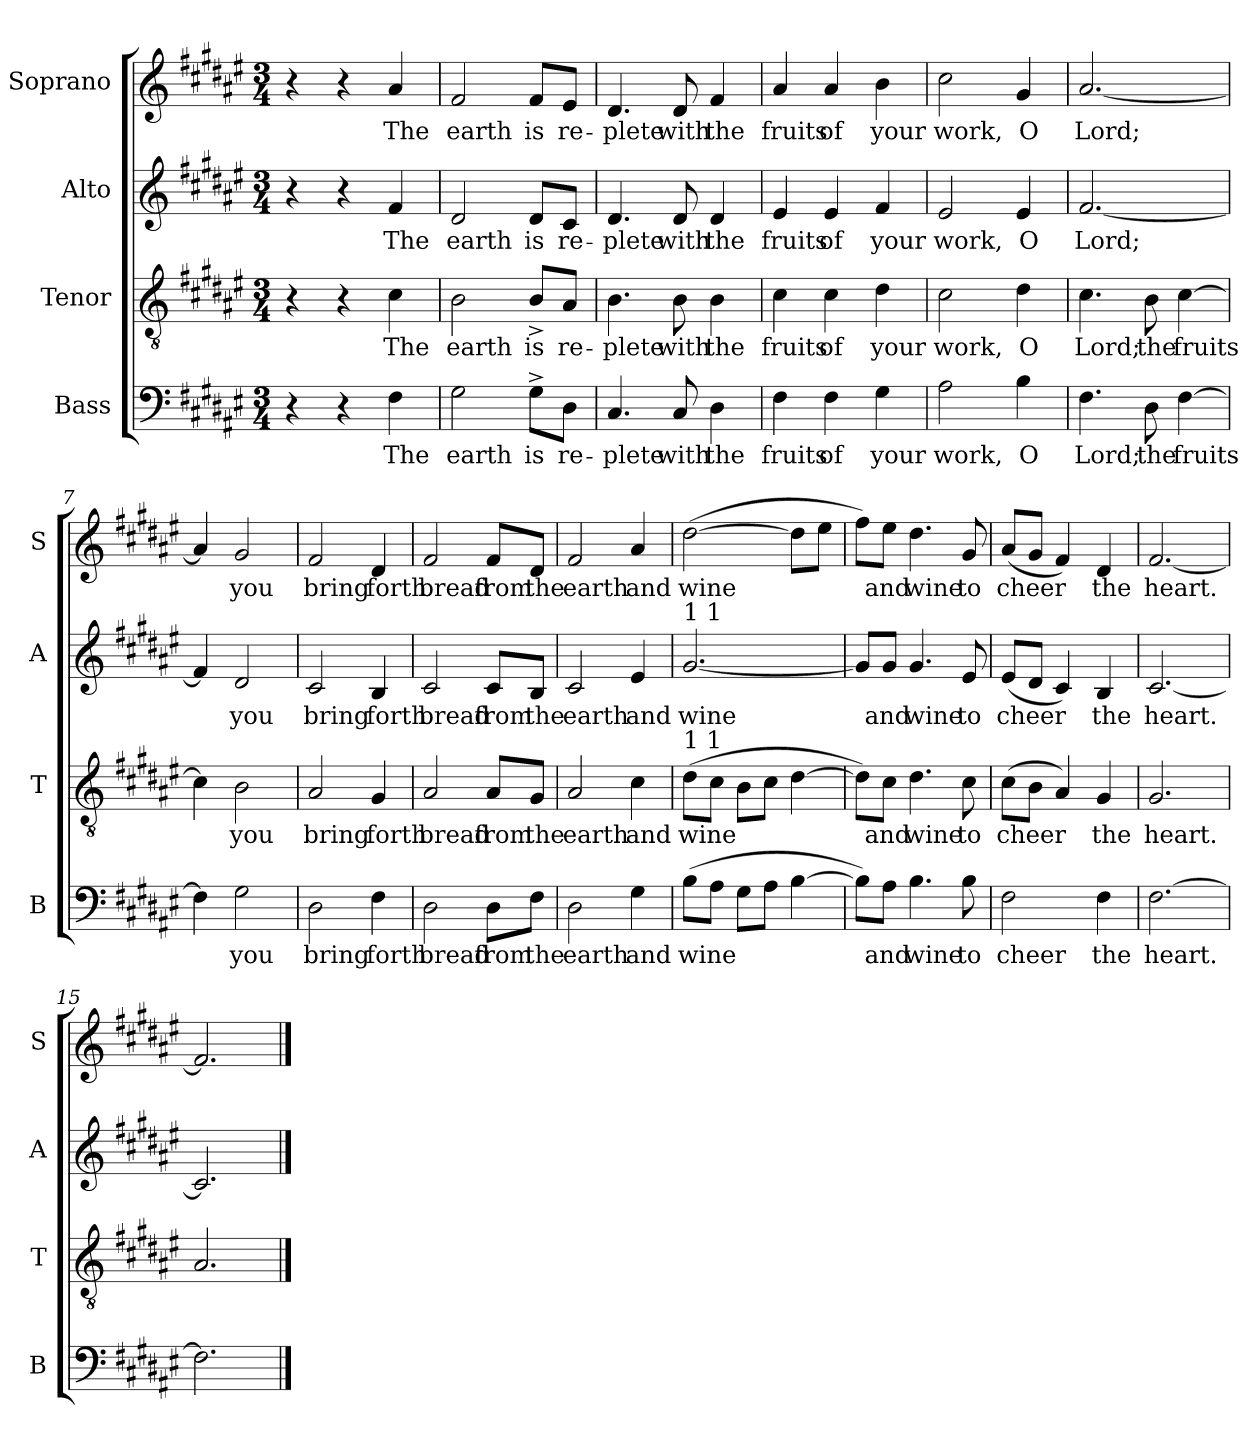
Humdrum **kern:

**kern	**text	**kern	**text	**kern	**text	**kern	**text
*part4	*part4	*part3	*part3	*part2	*part2	*part1	*part1
*staff4	*staff4	*staff3	*staff3	*staff2	*staff2	*staff1	*staff1
*I"Bass	*	*I"Tenor	*	*I"Alto	*	*I"Soprano	*
*I'B	*	*I'T	*	*I'A	*	*I'S	*
*clefF4	*	*clefGv2	*	*clefG2	*	*clefG2	*
*k[f#c#g#d#a#e#]	*	*k[f#c#g#d#a#e#]	*	*k[f#c#g#d#a#e#]	*	*k[f#c#g#d#a#e#]	*
*F#:	*	*F#:	*	*F#:	*	*F#:	*
*M3/4	*	*M3/4	*	*M3/4	*	*M3/4	*
=1	=1	=1	=1	=1	=1	=1	=1
4r	.	4r	.	4r	.	4r	.
4r	.	4r	.	4r	.	4r	.
!	!LO:LY:b	!	!LO:LY:b	!	!LO:LY:b	!	!LO:LY:b
4F#\	The	4c#\	The	4f#/	The	4a#/	The
=2	=2	=2	=2	=2	=2	=2	=2
!	!LO:LY:b	!	!LO:LY:b	!	!LO:LY:b	!	!LO:LY:b
2G#\	earth	2B\	earth	2d#/	earth	2f#/	earth
!	!LO:LY:b	!	!LO:LY:b	!	!LO:LY:b	!	!LO:LY:b
8G#^>\L	is	8B^</L	is	8d#/L	is	8f#/L	is
!	!LO:LY:b	!	!LO:LY:b	!	!LO:LY:b	!	!LO:LY:b
8D#\J	re-	8A#/J	re-	8c#/J	re-	8e#/J	re-
=3	=3	=3	=3	=3	=3	=3	=3
!	!LO:LY:b	!	!LO:LY:b	!	!LO:LY:b	!	!LO:LY:b
4.C#/	-plete	4.B\	-plete	4.d#/	-plete	4.d#/	-plete
!	!LO:LY:b	!	!LO:LY:b	!	!LO:LY:b	!	!LO:LY:b
8C#/	with	8B\	with	8d#/	with	8d#/	with
!	!LO:LY:b	!	!LO:LY:b	!	!LO:LY:b	!	!LO:LY:b
4D#\	the	4B\	the	4d#/	the	4f#/	the
=4	=4	=4	=4	=4	=4	=4	=4
!	!LO:LY:b	!	!LO:LY:b	!	!LO:LY:b	!	!LO:LY:b
4F#\	fruits	4c#\	fruits	4e#/	fruits	4a#/	fruits
!	!LO:LY:b	!	!LO:LY:b	!	!LO:LY:b	!	!LO:LY:b
4F#\	of	4c#\	of	4e#/	of	4a#/	of
!	!LO:LY:b	!	!LO:LY:b	!	!LO:LY:b	!	!LO:LY:b
4G#\	your	4d#\	your	4f#/	your	4b\	your
=5	=5	=5	=5	=5	=5	=5	=5
!	!LO:LY:b	!	!LO:LY:b	!	!LO:LY:b	!	!LO:LY:b
2A#\	work,	2c#\	work,	2e#/	work,	2cc#\	work,
!	!LO:LY:b	!	!LO:LY:b	!	!LO:LY:b	!	!LO:LY:b
4B\	O	4d#\	O	4e#/	O	4g#/	O
!!LO:LB:g=z
=6	=6	=6	=6	=6	=6	=6	=6
!	!LO:LY:b	!	!LO:LY:b	!	!LO:LY:b	!	!LO:LY:b
4.F#\	Lord;	4.c#\	Lord;	[<2.f#/	Lord;	[<2.a#/	Lord;
!	!LO:LY:b	!	!LO:LY:b	!	!	!	!
8D#\	the	8B\	the	.	.	.	.
!	!LO:LY:b	!	!LO:LY:b	!	!	!	!
[>4F#\	fruits	[>4c#\	fruits	.	.	.	.
=7	=7	=7	=7	=7	=7	=7	=7
4F#\]	.	4c#\]	.	4f#/]	.	4a#/]	.
!	!LO:LY:b	!	!LO:LY:b	!	!LO:LY:b	!	!LO:LY:b
2G#\	you	2B\	you	2d#/	you	2g#/	you
=8	=8	=8	=8	=8	=8	=8	=8
!	!LO:LY:b	!	!LO:LY:b	!	!LO:LY:b	!	!LO:LY:b
2D#\	bring	2A#/	bring	2c#/	bring	2f#/	bring
!	!LO:LY:b	!	!LO:LY:b	!	!LO:LY:b	!	!LO:LY:b
4F#\	forth	4G#/	forth	4B/	forth	4d#/	forth
=9	=9	=9	=9	=9	=9	=9	=9
!	!LO:LY:b	!	!LO:LY:b	!	!LO:LY:b	!	!LO:LY:b
2D#\	bread	2A#/	bread	2c#/	bread	2f#/	bread
!	!LO:LY:b	!	!LO:LY:b	!	!LO:LY:b	!	!LO:LY:b
8D#\L	from	8A#/L	from	8c#/L	from	8f#/L	from
!	!LO:LY:b	!	!LO:LY:b	!	!LO:LY:b	!	!LO:LY:b
8F#\J	the	8G#/J	the	8B/J	the	8d#/J	the
=10	=10	=10	=10	=10	=10	=10	=10
!	!LO:LY:b	!	!LO:LY:b	!	!LO:LY:b	!	!LO:LY:b
2D#\	earth	2A#/	earth	2c#/	earth	2f#/	earth
!	!LO:LY:b	!	!LO:LY:b	!	!LO:LY:b	!	!LO:LY:b
4G#\	and	4c#\	and	4e#/	and	4a#/	and
!!LO:PB:g=z
=11	=11	=11	=11	=11	=11	=11	=11
!	!	!	!	!LO:TX:a:t=1 1	!	!	!
!	!	!LO:TX:a:t=1 1	!	!	!	!	!
!	!LO:LY:b	!	!LO:LY:b	!	!LO:LY:b	!	!LO:LY:b
(>8B\L	wine	(>8d#\L	wine	[<2.g#/	wine	(>[>2dd#\	wine
8A#\J	.	8c#\J	.	.	.	.	.
8G#\L	.	8B\L	.	.	.	.	.
8A#\J	.	8c#\J	.	.	.	.	.
[>4B\	.	[>4d#\	.	.	.	8dd#\L]	.
.	.	.	.	.	.	8ee#\J	.
=12	=12	=12	=12	=12	=12	=12	=12
8B\L])	.	8d#\L])	.	8g#/L]	.	8ff#\L)	.
!	!LO:LY:b	!	!LO:LY:b	!	!LO:LY:b	!	!LO:LY:b
8A#\J	and	8c#\J	and	8g#/J	and	8ee#\J	and
!	!LO:LY:b	!	!LO:LY:b	!	!LO:LY:b	!	!LO:LY:b
4.B\	wine	4.d#\	wine	4.g#/	wine	4.dd#\	wine
!	!LO:LY:b	!	!LO:LY:b	!	!LO:LY:b	!	!LO:LY:b
8B\	to	8c#\	to	8e#/	to	8g#/	to
=13	=13	=13	=13	=13	=13	=13	=13
!	!LO:LY:b	!	!LO:LY:b	!	!LO:LY:b	!	!LO:LY:b
2F#\	cheer	(>8c#\L	cheer	(<8e#/L	cheer	(<8a#/L	cheer
.	.	8B\J	.	8d#/J	.	8g#/J	.
.	.	4A#/)	.	4c#/)	.	4f#/)	.
!	!LO:LY:b	!	!LO:LY:b	!	!LO:LY:b	!	!LO:LY:b
4F#\	the	4G#/	the	4B/	the	4d#/	the
=14	=14	=14	=14	=14	=14	=14	=14
!	!LO:LY:b	!	!LO:LY:b	!	!LO:LY:b	!	!LO:LY:b
[>2.F#\	heart.	2.G#/	heart.	[<2.c#/	heart.	[<2.f#/	heart.
=15	=15	=15	=15	=15	=15	=15	=15
2.F#\]	.	2.A#/	.	2.c#/]	.	2.f#/]	.
==	==	==	==	==	==	==	==
*-	*-	*-	*-	*-	*-	*-	*-
